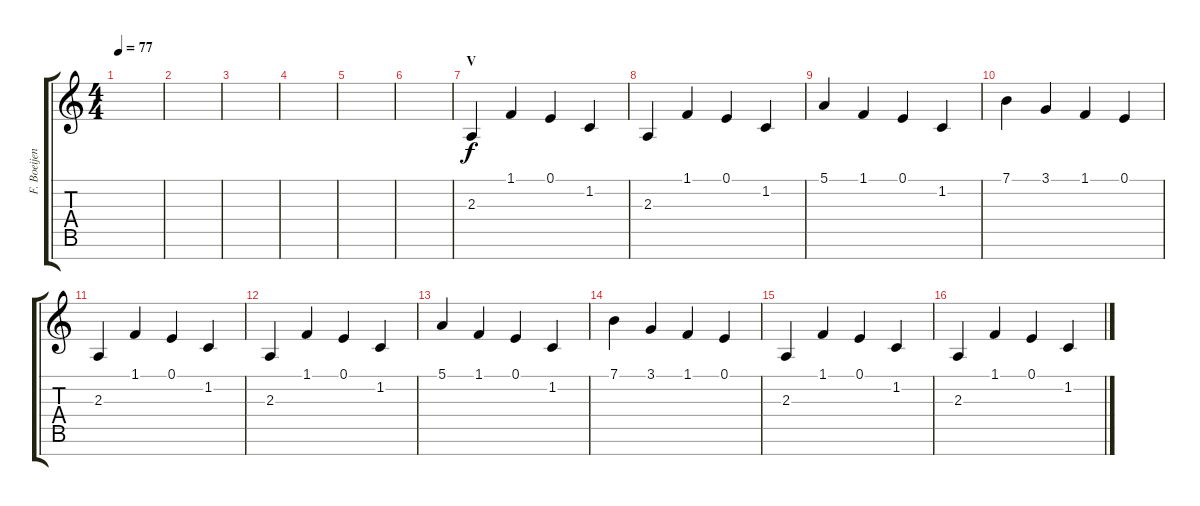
\track ("F. Boeijen" "F. Boeijen") {instrument brightacousticpiano}
\staff {score tabs}
\tuning (E4 B3 G3 D3 A2 E2 B1) {hide}
\ts (4 4)
\tempo 77
\clef g2
\ks c
|
|
|
|
|
|
\section ("" "V")
2.3.4{dy f} 1.1.4 0.1.4 1.2.4 |
2.3.4 1.1.4 0.1.4 1.2.4 |
5.1.4 1.1.4 0.1.4 1.2.4 |
7.1.4 3.1.4 1.1.4 0.1.4 |
2.3.4 1.1.4 0.1.4 1.2.4 |
2.3.4 1.1.4 0.1.4 1.2.4 |
5.1.4 1.1.4 0.1.4 1.2.4 |
7.1.4 3.1.4 1.1.4 0.1.4 |
2.3.4 1.1.4 0.1.4 1.2.4 |
2.3.4 1.1.4 0.1.4 1.2.4
